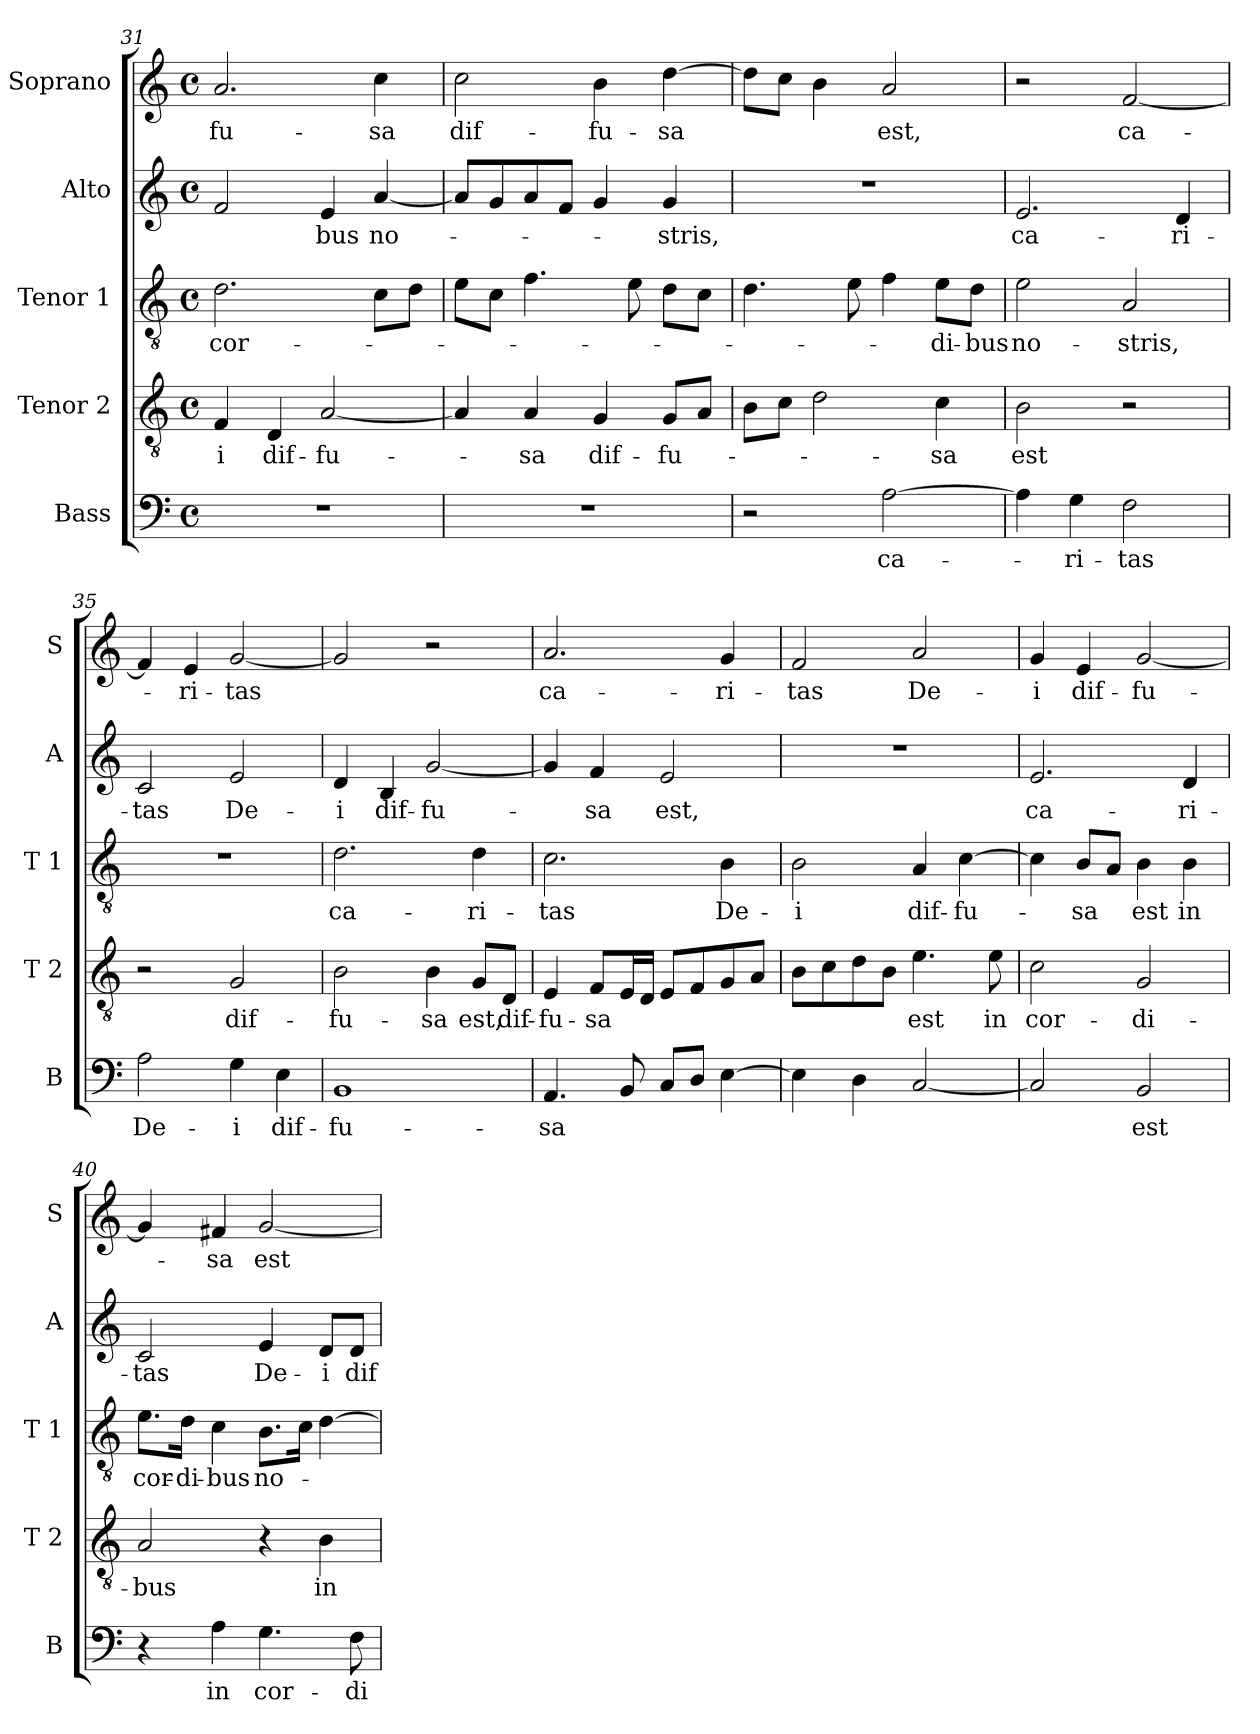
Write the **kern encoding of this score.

**kern	**text	**kern	**text	**kern	**text	**kern	**text	**kern	**text
*part5	*part5	*part4	*part4	*part3	*part3	*part2	*part2	*part1	*part1
*staff5	*staff5	*staff4	*staff4	*staff3	*staff3	*staff2	*staff2	*staff1	*staff1
*I"Bass	*	*I"Tenor 2	*	*I"Tenor 1	*	*I"Alto	*	*I"Soprano	*
*I'B	*	*I'T 2	*	*I'T 1	*	*I'A	*	*I'S	*
*clefF4	*	*clefGv2	*	*clefGv2	*	*clefG2	*	*clefG2	*
*k[]	*	*k[]	*	*k[]	*	*k[]	*	*k[]	*
*C:	*	*C:	*	*C:	*	*C:	*	*C:	*
*M4/4	*	*M4/4	*	*M4/4	*	*M4/4	*	*M4/4	*
*met(c)	*	*met(c)	*	*met(c)	*	*met(c)	*	*met(c)	*
=31	=31	=31	=31	=31	=31	=31	=31	=31	=31
1r	.	4F/	-i	2.d\	cor-	2f/	.	2.a/	-fu-
.	.	4D/	dif-	.	.	.	.	.	.
.	.	[2A/	-fu-	.	.	4e/	-bus	.	.
.	.	.	.	8c\L	.	[4a/	no-	4cc\	-sa
.	.	.	.	8d\J	.	.	.	.	.
=32	=32	=32	=32	=32	=32	=32	=32	=32	=32
1r	.	4A/]	.	8e\L	.	8a/L]	.	2cc\	dif-
.	.	.	.	8c\J	.	8g/	.	.	.
.	.	4A/	-sa	4.f\	.	8a/	.	.	.
.	.	.	.	.	.	8f/J	.	.	.
.	.	4G/	dif-	.	.	4g/	.	4b\	-fu-
.	.	.	.	8e\	.	.	.	.	.
.	.	8G/L	-fu-	8d\L	.	4g/	-stris,	[4dd\	-sa
.	.	8A/J	.	8c\J	.	.	.	.	.
!!LO:PB:g=z
=33	=33	=33	=33	=33	=33	=33	=33	=33	=33
2r	.	8B\L	.	4.d\	.	1r	.	8dd\L]	.
.	.	8c\J	.	.	.	.	.	8cc\J	.
.	.	2d\	.	.	.	.	.	4b\	.
.	.	.	.	8e\	.	.	.	.	.
[2A\	ca-	.	.	4f\	.	.	.	2a/	est,
.	.	4c\	-sa	8e\L	-di-	.	.	.	.
.	.	.	.	8d\J	-bus	.	.	.	.
=34	=34	=34	=34	=34	=34	=34	=34	=34	=34
4A\]	.	2B\	est	2e\	no-	2.e/	ca-	2r	.
4G\	-ri-	.	.	.	.	.	.	.	.
2F\	-tas	2r	.	2A/	-stris,	.	.	[2f/	ca-
.	.	.	.	.	.	4d/	-ri-	.	.
=35	=35	=35	=35	=35	=35	=35	=35	=35	=35
2A\	De-	2r	.	1r	.	2c/	-tas	4f/]	.
.	.	.	.	.	.	.	.	4e/	-ri-
4G\	-i	2G/	dif-	.	.	2e/	De-	[2g/	-tas
4E\	dif-	.	.	.	.	.	.	.	.
=36	=36	=36	=36	=36	=36	=36	=36	=36	=36
1BB	-fu-	2B\	-fu-	2.d\	ca-	4d/	-i	2g/]	.
.	.	.	.	.	.	4B/	dif-	.	.
.	.	4B\	-sa	.	.	[2g/	-fu-	2r	.
.	.	8G/L	est,	4d\	-ri-	.	.	.	.
.	.	8D/J	dif-	.	.	.	.	.	.
=37	=37	=37	=37	=37	=37	=37	=37	=37	=37
4.AA/	-sa	4E/	-fu-	2.c\	-tas	4g/]	.	2.a/	ca-
.	.	8F/L	-sa	.	.	4f/	-sa	.	.
8BB/	.	16E/L	.	.	.	.	.	.	.
.	.	16D/JJ	.	.	.	.	.	.	.
8C/L	.	8E/L	.	.	.	2e/	est,	.	.
8D/J	.	8F/	.	.	.	.	.	.	.
[4E\	.	8G/	.	4B\	De-	.	.	4g/	-ri-
.	.	8A/J	.	.	.	.	.	.	.
!!LO:LB:g=z
=38	=38	=38	=38	=38	=38	=38	=38	=38	=38
4E\]	.	8B\L	.	2B\	-i	1r	.	2f/	-tas
.	.	8c\	.	.	.	.	.	.	.
4D\	.	8d\	.	.	.	.	.	.	.
.	.	8B\J	.	.	.	.	.	.	.
[2C/	.	4.e\	est	4A/	dif-	.	.	2a/	De-
.	.	.	.	[4c\	-fu-	.	.	.	.
.	.	8e\	in	.	.	.	.	.	.
=39	=39	=39	=39	=39	=39	=39	=39	=39	=39
2C/]	.	2c\	cor-	4c\]	.	2.e/	ca-	4g/	-i
.	.	.	.	8B/L	-sa	.	.	4e/	dif-
.	.	.	.	8A/J	.	.	.	.	.
2BB/	est	2G/	-di-	4B\	est	.	.	[2g/	-fu-
.	.	.	.	4B\	in	4d/	-ri-	.	.
=40	=40	=40	=40	=40	=40	=40	=40	=40	=40
4r	.	2A/	-bus	8.e\L	cor-	2c/	-tas	4g/]	.
.	.	.	.	16d\Jk	-di-	.	.	.	.
4A\	in	.	.	4c\	-bus	.	.	4f#X/	-sa
4.G\	cor-	4r	.	8.B\L	no-	4e/	De-	[2g/	est
.	.	.	.	16c\Jk	.	.	.	.	.
.	.	4B\	in	[4d\	.	8d/L	-i	.	.
8F\	-di-	.	.	.	.	8d/J	dif-	.	.
=	=	=	=	=	=	=	=	=	=
*-	*-	*-	*-	*-	*-	*-	*-	*-	*-
